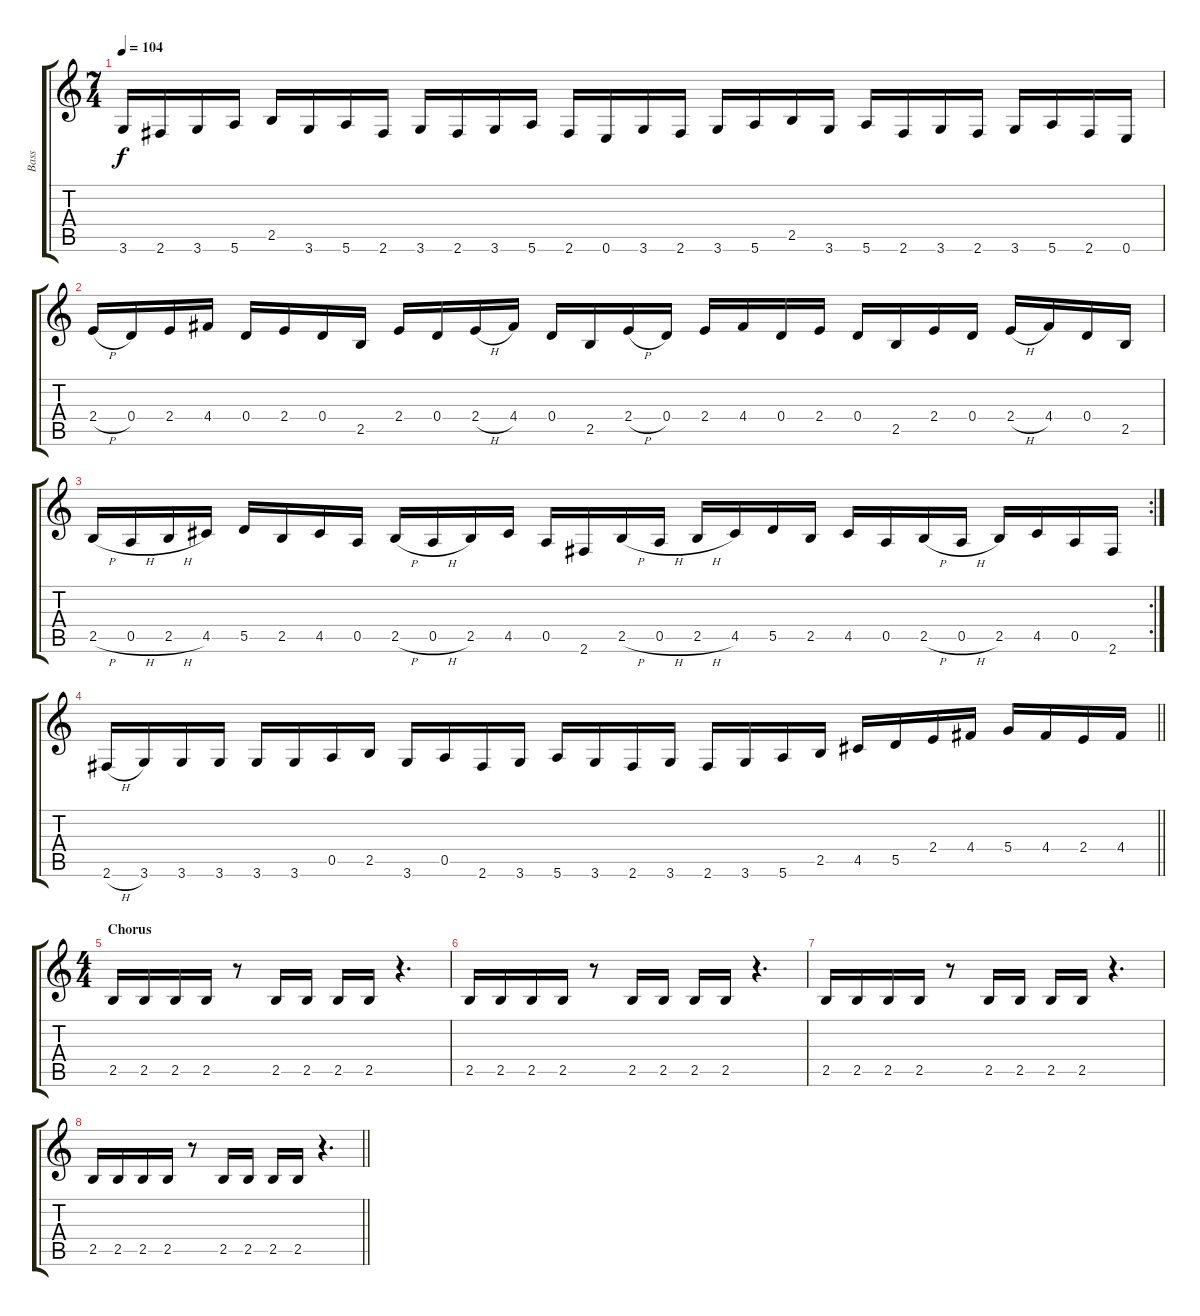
\track ("Bass" "Bass") {instrument electricbassfinger}
\staff {score tabs}
\tuning (E4 B3 G3 D3 A2 E2) {hide}
\ts (7 4)
\tempo 104
\clef g2
\ks c
3.6.16{dy f} 2.6.16 3.6.16 5.6.16 2.5.16 3.6.16 5.6.16 2.6.16 3.6.16 2.6.16 3.6.16 5.6.16 2.6.16 0.6.16 3.6.16 2.6.16 3.6.16 5.6.16 2.5.16 3.6.16 5.6.16 2.6.16 3.6.16 2.6.16 3.6.16 5.6.16 2.6.16 0.6.16 |
2.4{h}.16 0.4.16 2.4.16 4.4.16 0.4.16 2.4.16 0.4.16 2.5.16 2.4.16 0.4.16 2.4{h}.16 4.4.16 0.4.16 2.5.16 2.4{h}.16 0.4.16 2.4.16 4.4.16 0.4.16 2.4.16 0.4.16 2.5.16 2.4.16 0.4.16 2.4{h}.16 4.4.16 0.4.16 2.5.16 |
\rc 2
2.5{h}.16 0.5{h}.16 2.5{h}.16 4.5.16 5.5.16 2.5.16 4.5.16 0.5.16 2.5{h}.16 0.5{h}.16 2.5.16 4.5.16 0.5.16 2.6.16 2.5{h}.16 0.5{h}.16 2.5{h}.16 4.5.16 5.5.16 2.5.16 4.5.16 0.5.16 2.5{h}.16 0.5{h}.16 2.5.16 4.5.16 0.5.16 2.6.16 |
\barLineRight lightlight
2.6{h}.16 3.6.16 3.6.16 3.6.16 3.6.16 3.6.16 0.5.16 2.5.16 3.6.16 0.5.16 2.6.16 3.6.16 5.6.16 3.6.16 2.6.16 3.6.16 2.6.16 3.6.16 5.6.16 2.5.16 4.5.16 5.5.16 2.4.16 4.4.16 5.4.16 4.4.16 2.4.16 4.4.16 |
\ts (4 4)
\section ("" "Chorus")
2.5.16 2.5.16 2.5.16 2.5.16 r.8 2.5.16 2.5.16 2.5.16 2.5.16 r.4{d} |
2.5.16 2.5.16 2.5.16 2.5.16 r.8 2.5.16 2.5.16 2.5.16 2.5.16 r.4{d} |
2.5.16 2.5.16 2.5.16 2.5.16 r.8 2.5.16 2.5.16 2.5.16 2.5.16 r.4{d} |
\barLineRight lightlight
2.5.16 2.5.16 2.5.16 2.5.16 r.8 2.5.16 2.5.16 2.5.16 2.5.16 r.4{d}
